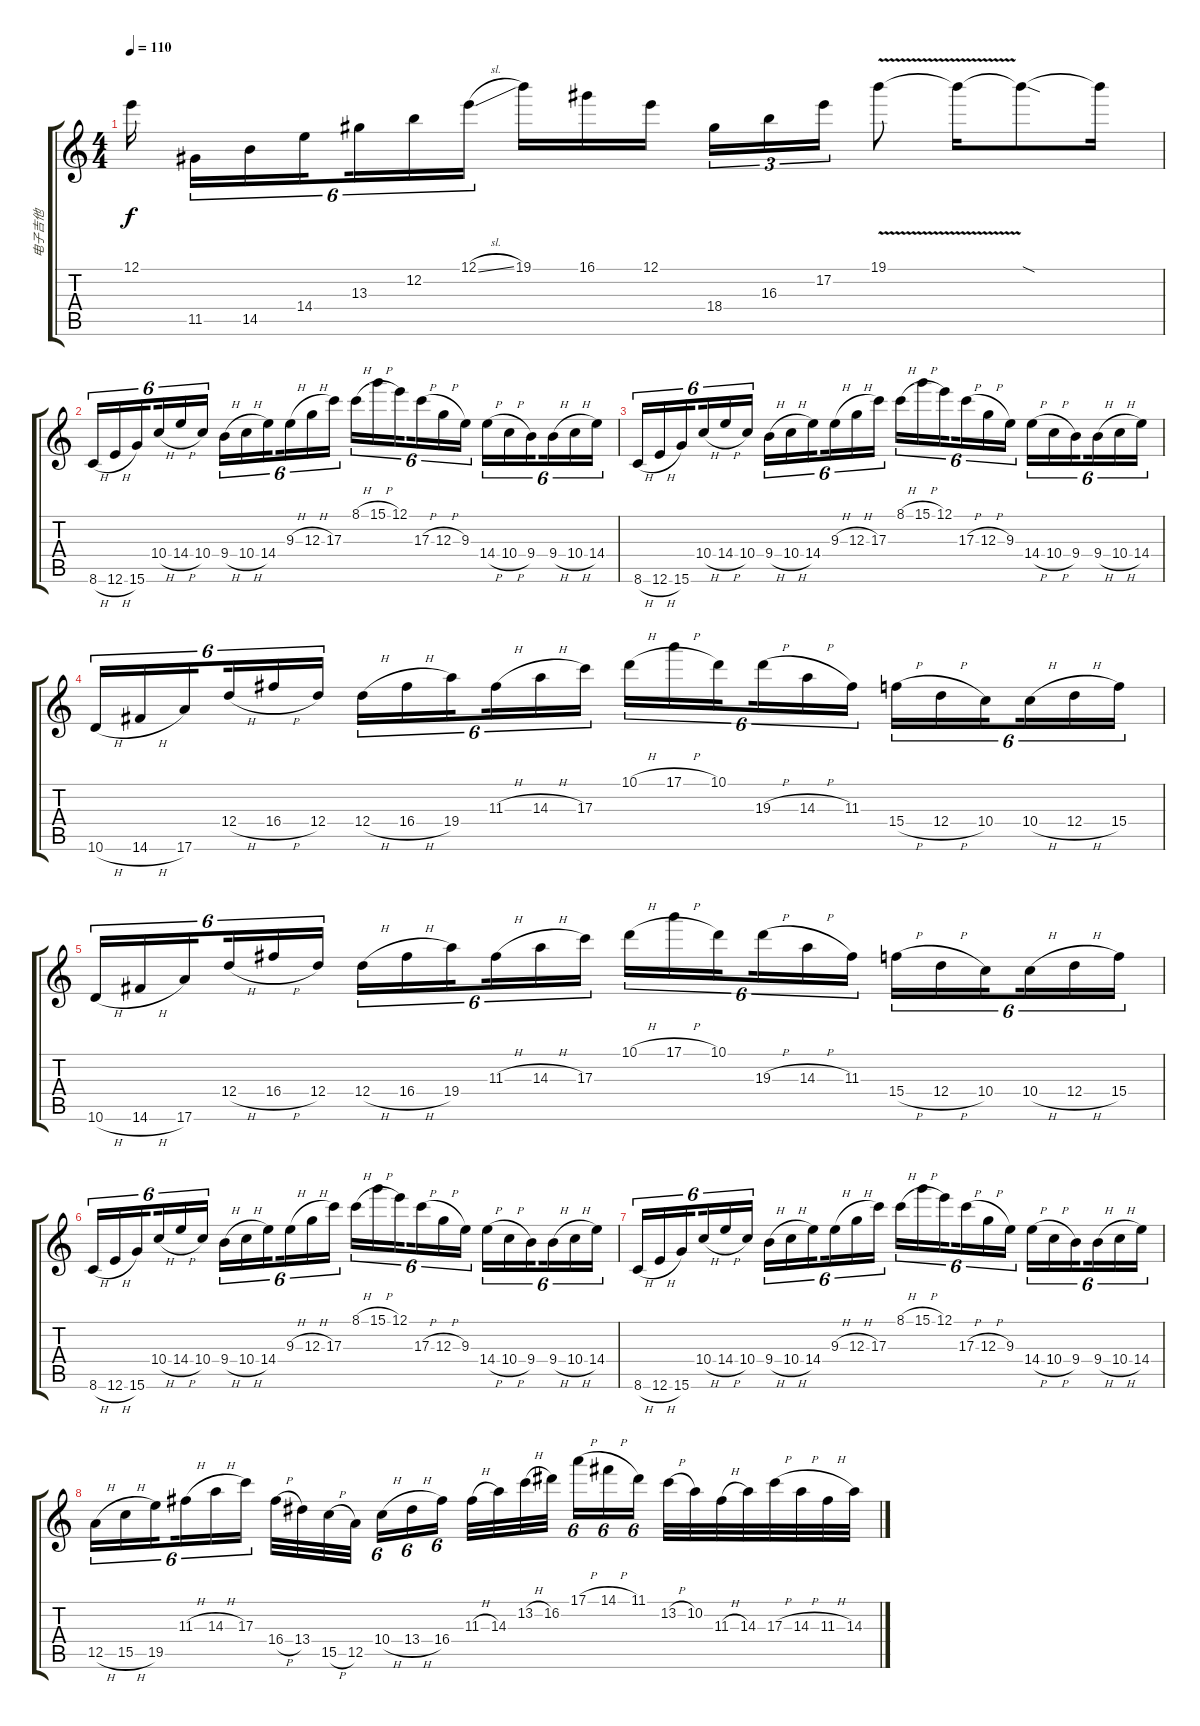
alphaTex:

\track ("电子吉他" "电子吉他") {instrument overdrivenguitar}
\staff {score tabs}
\tuning (E4 B3 G3 D3 A2 E2) {hide}
\ts (4 4)
\tempo 110
\clef g2
\ks c
12.1{t}.16{dy f beam splitsecondary} 11.5.16{tu (6 4)} 14.5.16{tu (6 4)} 14.4.16{tu (6 4) beam splitsecondary} 13.3.16{tu (6 4)} 12.2.16{tu (6 4)} 12.1{sl}.16{tu (6 4) beam splitsecondary} 19.1.16 16.1.16 12.1.16 18.4.16{tu (3 2)} 16.3.16{tu (3 2)} 17.2.16{tu (3 2)} 19.1{v}.8 19.1{t}.16 19.1{sod t}.8 19.1{t}.16 |
8.6{h}.16{tu (6 4)} 12.6{h}.16{tu (6 4)} 15.6.16{tu (6 4) beam splitsecondary} 10.4{h}.16{tu (6 4)} 14.4{h}.16{tu (6 4)} 10.4.16{tu (6 4)} 9.4{h}.16{tu (6 4)} 10.4{h}.16{tu (6 4)} 14.4.16{tu (6 4) beam splitsecondary} 9.3{h}.16{tu (6 4)} 12.3{h}.16{tu (6 4)} 17.3.16{tu (6 4)} 8.1{h}.16{tu (6 4)} 15.1{h}.16{tu (6 4)} 12.1.16{tu (6 4) beam splitsecondary} 17.3{h}.16{tu (6 4)} 12.3{h}.16{tu (6 4)} 9.3.16{tu (6 4)} 14.4{h}.16{tu (6 4)} 10.4{h}.16{tu (6 4)} 9.4.16{tu (6 4) beam splitsecondary} 9.4{h}.16{tu (6 4)} 10.4{h}.16{tu (6 4)} 14.4.16{tu (6 4)} |
8.6{h}.16{tu (6 4)} 12.6{h}.16{tu (6 4)} 15.6.16{tu (6 4) beam splitsecondary} 10.4{h}.16{tu (6 4)} 14.4{h}.16{tu (6 4)} 10.4.16{tu (6 4)} 9.4{h}.16{tu (6 4)} 10.4{h}.16{tu (6 4)} 14.4.16{tu (6 4) beam splitsecondary} 9.3{h}.16{tu (6 4)} 12.3{h}.16{tu (6 4)} 17.3.16{tu (6 4)} 8.1{h}.16{tu (6 4)} 15.1{h}.16{tu (6 4)} 12.1.16{tu (6 4) beam splitsecondary} 17.3{h}.16{tu (6 4)} 12.3{h}.16{tu (6 4)} 9.3.16{tu (6 4)} 14.4{h}.16{tu (6 4)} 10.4{h}.16{tu (6 4)} 9.4.16{tu (6 4) beam splitsecondary} 9.4{h}.16{tu (6 4)} 10.4{h}.16{tu (6 4)} 14.4.16{tu (6 4)} |
10.6{h}.16{tu (6 4)} 14.6{h}.16{tu (6 4)} 17.6.16{tu (6 4) beam splitsecondary} 12.4{h}.16{tu (6 4)} 16.4{h}.16{tu (6 4)} 12.4.16{tu (6 4)} 12.4{h}.16{tu (6 4)} 16.4{h}.16{tu (6 4)} 19.4.16{tu (6 4) beam splitsecondary} 11.3{h}.16{tu (6 4)} 14.3{h}.16{tu (6 4) txt ""} 17.3.16{tu (6 4)} 10.1{h}.16{tu (6 4)} 17.1{h}.16{tu (6 4)} 10.1.16{tu (6 4) beam splitsecondary} 19.3{h}.16{tu (6 4)} 14.3{h}.16{tu (6 4)} 11.3.16{tu (6 4)} 15.4{h}.16{tu (6 4)} 12.4{h}.16{tu (6 4)} 10.4.16{tu (6 4) beam splitsecondary} 10.4{h}.16{tu (6 4)} 12.4{h}.16{tu (6 4)} 15.4.16{tu (6 4)} |
10.6{h}.16{tu (6 4)} 14.6{h}.16{tu (6 4)} 17.6.16{tu (6 4) beam splitsecondary} 12.4{h}.16{tu (6 4)} 16.4{h}.16{tu (6 4)} 12.4.16{tu (6 4)} 12.4{h}.16{tu (6 4)} 16.4{h}.16{tu (6 4)} 19.4.16{tu (6 4) beam splitsecondary} 11.3{h}.16{tu (6 4)} 14.3{h}.16{tu (6 4)} 17.3.16{tu (6 4)} 10.1{h}.16{tu (6 4)} 17.1{h}.16{tu (6 4)} 10.1.16{tu (6 4) beam splitsecondary} 19.3{h}.16{tu (6 4)} 14.3{h}.16{tu (6 4)} 11.3.16{tu (6 4)} 15.4{h}.16{tu (6 4)} 12.4{h}.16{tu (6 4)} 10.4.16{tu (6 4) beam splitsecondary} 10.4{h}.16{tu (6 4)} 12.4{h}.16{tu (6 4)} 15.4.16{tu (6 4)} |
8.6{h}.16{tu (6 4)} 12.6{h}.16{tu (6 4)} 15.6.16{tu (6 4) beam splitsecondary} 10.4{h}.16{tu (6 4)} 14.4{h}.16{tu (6 4)} 10.4.16{tu (6 4)} 9.4{h}.16{tu (6 4)} 10.4{h}.16{tu (6 4)} 14.4.16{tu (6 4) beam splitsecondary} 9.3{h}.16{tu (6 4)} 12.3{h}.16{tu (6 4)} 17.3.16{tu (6 4)} 8.1{h}.16{tu (6 4)} 15.1{h}.16{tu (6 4)} 12.1.16{tu (6 4) beam splitsecondary} 17.3{h}.16{tu (6 4)} 12.3{h}.16{tu (6 4)} 9.3.16{tu (6 4)} 14.4{h}.16{tu (6 4)} 10.4{h}.16{tu (6 4)} 9.4.16{tu (6 4) beam splitsecondary} 9.4{h}.16{tu (6 4)} 10.4{h}.16{tu (6 4)} 14.4.16{tu (6 4)} |
8.6{h}.16{tu (6 4)} 12.6{h}.16{tu (6 4)} 15.6.16{tu (6 4) beam splitsecondary} 10.4{h}.16{tu (6 4)} 14.4{h}.16{tu (6 4)} 10.4.16{tu (6 4)} 9.4{h}.16{tu (6 4)} 10.4{h}.16{tu (6 4)} 14.4.16{tu (6 4) beam splitsecondary} 9.3{h}.16{tu (6 4)} 12.3{h}.16{tu (6 4)} 17.3.16{tu (6 4)} 8.1{h}.16{tu (6 4)} 15.1{h}.16{tu (6 4)} 12.1.16{tu (6 4) beam splitsecondary} 17.3{h}.16{tu (6 4)} 12.3{h}.16{tu (6 4)} 9.3.16{tu (6 4)} 14.4{h}.16{tu (6 4)} 10.4{h}.16{tu (6 4)} 9.4.16{tu (6 4) beam splitsecondary} 9.4{h}.16{tu (6 4)} 10.4{h}.16{tu (6 4)} 14.4.16{tu (6 4)} |
12.5{h}.16{tu (6 4)} 15.5{h}.16{tu (6 4)} 19.5.16{tu (6 4) beam splitsecondary} 11.3{h}.16{tu (6 4)} 14.3{h}.16{tu (6 4)} 17.3.16{tu (6 4)} 16.4{h}.32 13.4.32 15.5{h}.32 12.5.32{beam splitsecondary} 10.4{h}.16{tu (6 4)} 13.4{h}.16{tu (6 4)} 16.4.16{tu (6 4)} 11.3{h}.32 14.3.32 13.2{h}.32 16.2.32{beam splitsecondary} 17.1{h}.16{tu (6 4)} 14.1{h}.16{tu (6 4)} 11.1.16{tu (6 4)} 13.2{h}.32 10.2.32 11.3{h}.32 14.3.32 17.3{h}.32 14.3{h}.32 11.3{h}.32 14.3.32
